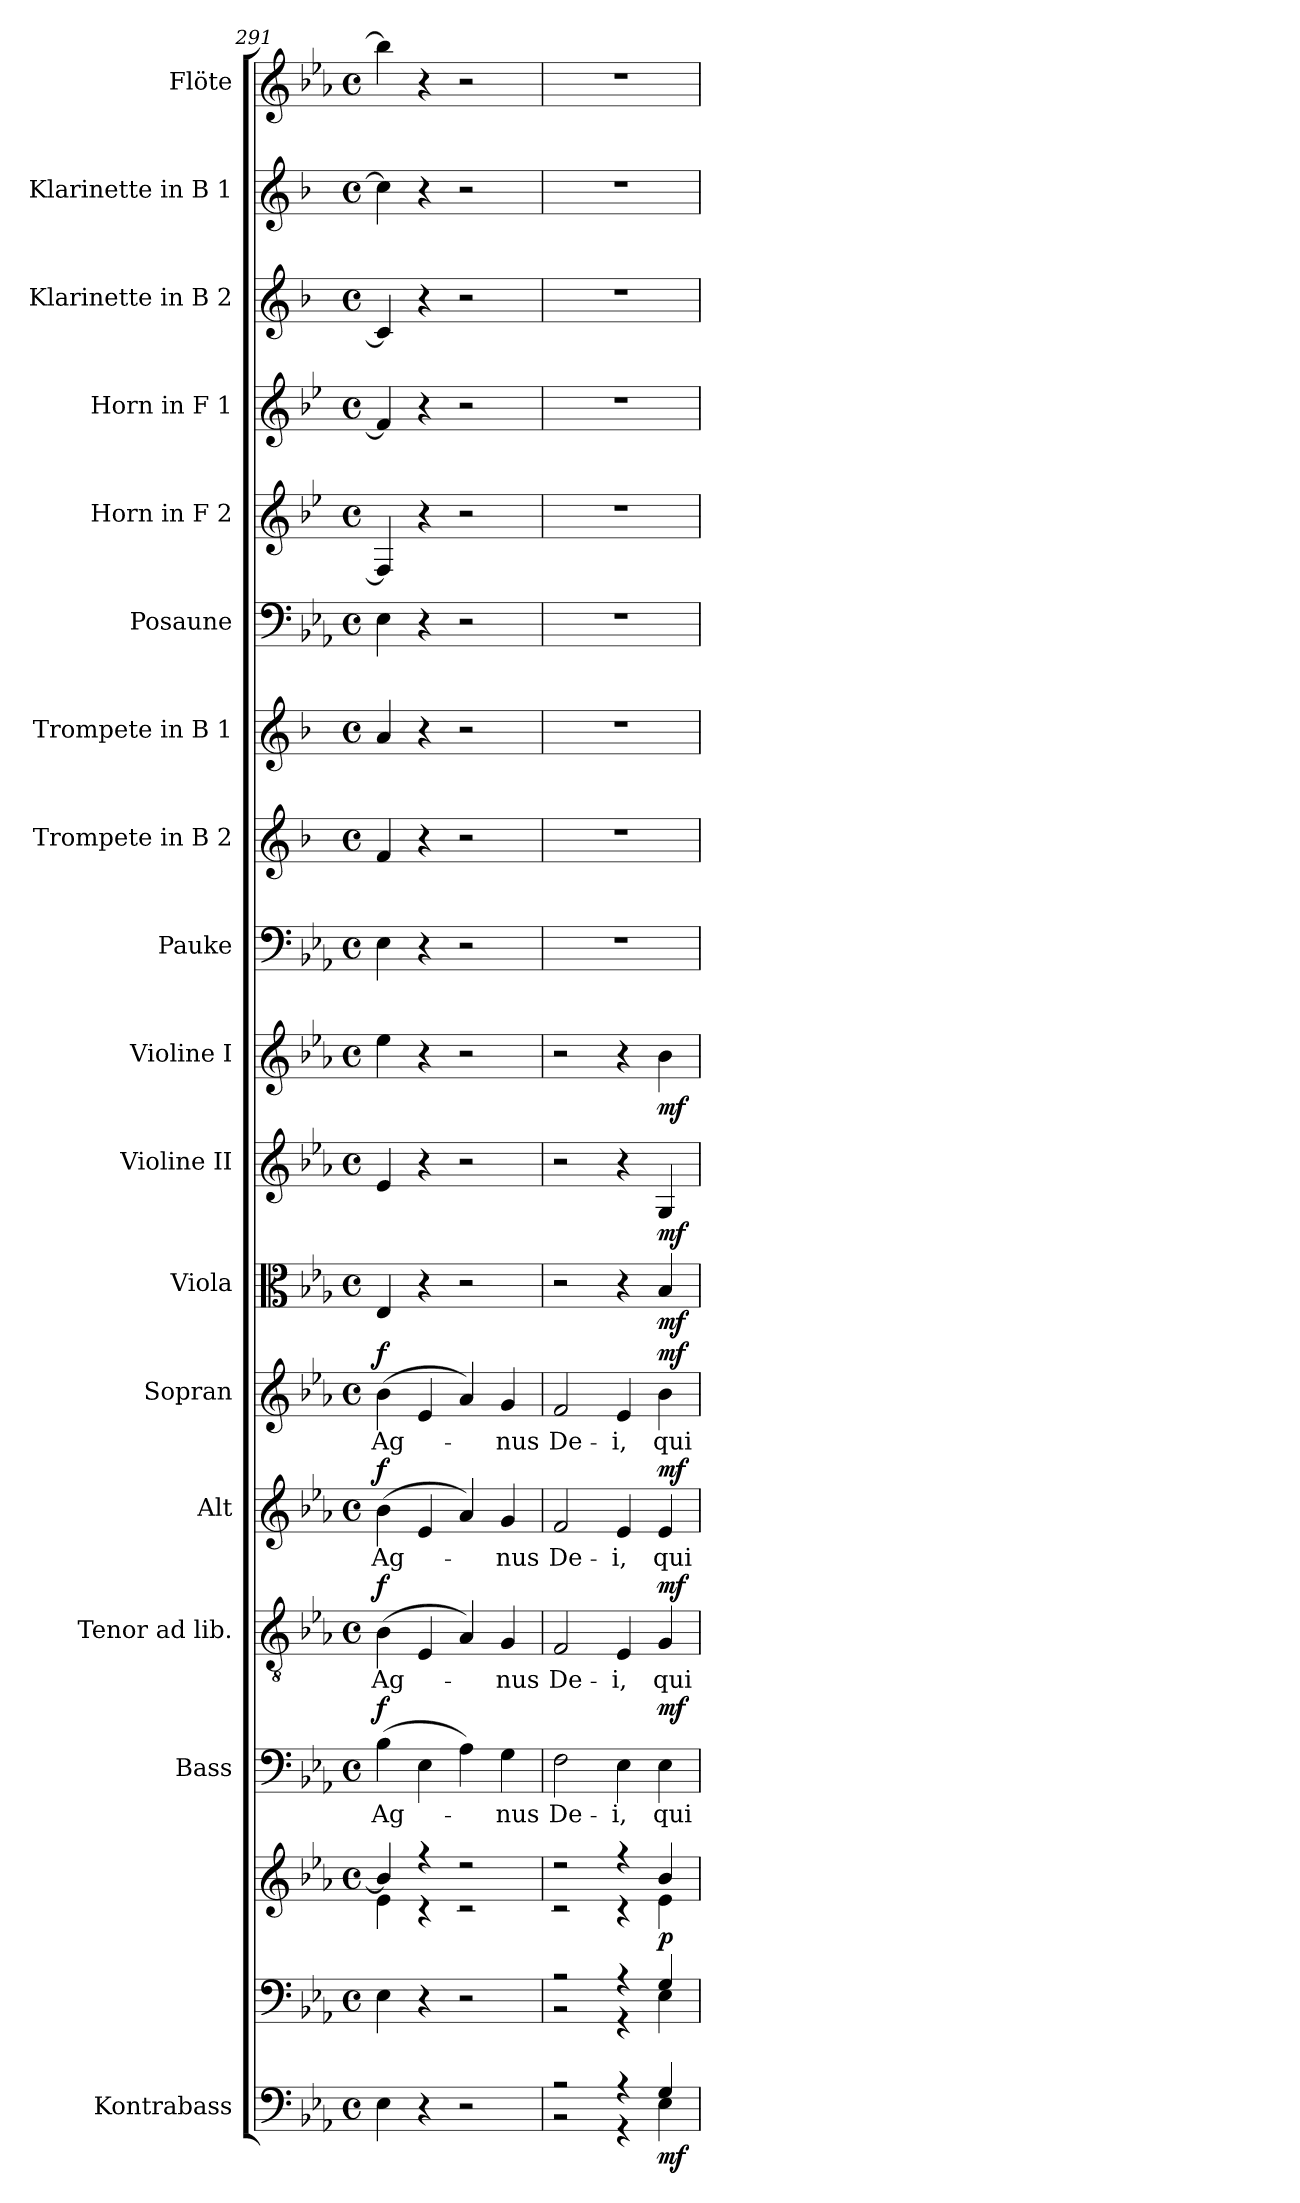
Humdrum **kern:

**kern	**dynam	**kern	**kern	**dynam	**kern	**text	**dynam	**kern	**text	**dynam	**kern	**text	**dynam	**kern	**text	**dynam	**kern	**dynam	**kern	**dynam	**kern	**dynam	**kern	**kern	**kern	**kern	**kern	**kern	**kern	**kern	**kern
*part18	*part18	*part17	*part17	*part17	*part16	*part16	*part16	*part15	*part15	*part15	*part14	*part14	*part14	*part13	*part13	*part13	*part12	*part12	*part11	*part11	*part10	*part10	*part9	*part8	*part7	*part6	*part5	*part4	*part3	*part2	*part1
*staff19	*staff19	*staff18	*staff17	*staff17/18	*staff16	*staff16	*staff16	*staff15	*staff15	*staff15	*staff14	*staff14	*staff14	*staff13	*staff13	*staff13	*staff12	*staff12	*staff11	*staff11	*staff10	*staff10	*staff9	*staff8	*staff7	*staff6	*staff5	*staff4	*staff3	*staff2	*staff1
*I"Kontrabass	*	*	*	*	*I"Bass	*	*	*I"Tenor ad lib.	*	*	*I"Alt	*	*	*I"Sopran	*	*	*I"Viola	*	*I"Violine II	*	*I"Violine I	*	*I"Pauke	*I"Trompete in B 2	*I"Trompete in B 1	*I"Posaune	*I"Horn in F 2	*I"Horn in F 1	*I"Klarinette in B 2	*I"Klarinette in B 1	*I"Flöte
*I'Kb.	*	*	*	*	*I'B	*	*	*I'T	*	*	*I'A	*	*	*I'S	*	*	*I'Vla.	*	*I'Vl. II	*	*I'Vl. I	*	*I'Pk.	*	*	*I'Pos.	*I'Hrn. 2	*I'Hrn. 1	*	*	*I'Fl.
*clefF4	*	*clefF4	*clefG2	*	*clefF4	*	*	*clefGv2	*	*	*clefG2	*	*	*clefG2	*	*	*clefC3	*	*clefG2	*	*clefG2	*	*clefF4	*clefG2	*clefG2	*clefF4	*clefG2	*clefG2	*clefG2	*clefG2	*clefG2
*ITrd7c12	*	*	*	*	*	*	*	*	*	*	*	*	*	*	*	*	*	*	*	*	*	*	*	*ITrd1c2	*ITrd1c2	*	*ITrd4c7	*ITrd4c7	*ITrd1c2	*ITrd1c2	*
*k[b-e-a-]	*	*k[b-e-a-]	*k[b-e-a-]	*	*k[b-e-a-]	*	*	*k[b-e-a-]	*	*	*k[b-e-a-]	*	*	*k[b-e-a-]	*	*	*k[b-e-a-]	*	*k[b-e-a-]	*	*k[b-e-a-]	*	*k[b-e-a-]	*k[b-e-a-]	*k[b-e-a-]	*k[b-e-a-]	*k[b-e-a-]	*k[b-e-a-]	*k[b-e-a-]	*k[b-e-a-]	*k[b-e-a-]
*E-:	*	*E-:	*E-:	*	*E-:	*	*	*E-:	*	*	*E-:	*	*	*E-:	*	*	*E-:	*	*E-:	*	*E-:	*	*E-:	*E-:	*E-:	*E-:	*E-:	*E-:	*E-:	*E-:	*E-:
*M4/4	*	*M4/4	*M4/4	*	*M4/4	*	*	*M4/4	*	*	*M4/4	*	*	*M4/4	*	*	*M4/4	*	*M4/4	*	*M4/4	*	*M4/4	*M4/4	*M4/4	*M4/4	*M4/4	*M4/4	*M4/4	*M4/4	*M4/4
*met(c)	*	*met(c)	*met(c)	*	*met(c)	*	*	*met(c)	*	*	*met(c)	*	*	*met(c)	*	*	*met(c)	*	*met(c)	*	*met(c)	*	*met(c)	*met(c)	*met(c)	*met(c)	*met(c)	*met(c)	*met(c)	*met(c)	*met(c)
=291	=291	=291	=291	=291	=291	=291	=291	=291	=291	=291	=291	=291	=291	=291	=291	=291	=291	=291	=291	=291	=291	=291	=291	=291	=291	=291	=291	=291	=291	=291	=291
*	*	*	*^	*	*	*	*	*	*	*	*	*	*	*	*	*	*	*	*	*	*	*	*	*	*	*	*	*	*	*	*
!	!	!	!	!	!	!	!LO:LY:b	!LO:DY:a	!	!LO:LY:b	!LO:DY:a	!	!LO:LY:b	!LO:DY:a	!	!LO:LY:b	!LO:DY:a	!	!	!	!	!	!	!	!	!	!	!	!	!	!	!
4EE-\	.	4E-\	4b-/]	4e-\	.	(>4B-\	Ag-	f	(>4B-\	Ag-	f	(>4b-\	Ag-	f	(>4b-\	Ag-	f	4E-/	.	4e-/	.	4ee-\	.	4E-\	4e-/	4g/	4E-\	4BB-/]	4B-/]	4B-/]	4b-\]	4bb-\]
4r	.	4r	4r	4r	.	4E-\	.	.	4E-/	.	.	4e-/	.	.	4e-/	.	.	4r	.	4r	.	4r	.	4r	4r	4r	4r	4r	4r	4r	4r	4r
2r	.	2r	2r	2r	.	4A-\)	.	.	4A-/)	.	.	4a-/)	.	.	4a-/)	.	.	2r	.	2r	.	2r	.	2r	2r	2r	2r	2r	2r	2r	2r	2r
!	!	!	!	!	!	!	!LO:LY:b	!	!	!LO:LY:b	!	!	!LO:LY:b	!	!	!LO:LY:b	!	!	!	!	!	!	!	!	!	!	!	!	!	!	!	!
.	.	.	.	.	.	4G\	-nus	.	4G/	-nus	.	4g/	-nus	.	4g/	-nus	.	.	.	.	.	.	.	.	.	.	.	.	.	.	.	.
=292	=292	=292	=292	=292	=292	=292	=292	=292	=292	=292	=292	=292	=292	=292	=292	=292	=292	=292	=292	=292	=292	=292	=292	=292	=292	=292	=292	=292	=292	=292	=292	=292
*^	*	*^	*	*	*	*	*	*	*	*	*	*	*	*	*	*	*	*	*	*	*	*	*	*	*	*	*	*	*	*	*	*
!	!	!	!	!	!	!	!	!	!LO:LY:b	!	!	!LO:LY:b	!	!	!LO:LY:b	!	!	!LO:LY:b	!	!	!	!	!	!	!	!	!	!	!	!	!	!	!	!
2r	2r	.	2r	2r	2r	2r	.	2F\	De-	.	2F/	De-	.	2f/	De-	.	2f/	De-	.	2r	.	2r	.	2r	.	1r	1r	1r	1r	1r	1r	1r	1r	1r
!	!	!	!	!	!	!	!	!	!LO:LY:b	!	!	!LO:LY:b	!	!	!LO:LY:b	!	!	!LO:LY:b	!	!	!	!	!	!	!	!	!	!	!	!	!	!	!	!
4r	4r	.	4r	4r	4r	4r	.	4E-\	-i,	.	4E-/	-i,	.	4e-/	-i,	.	4e-/	-i,	.	4r	.	4r	.	4r	.	.	.	.	.	.	.	.	.	.
!	!	!LO:DY:b	!	!	!	!	!LO:DY:b	!	!LO:LY:b	!LO:DY:a	!	!LO:LY:b	!LO:DY:a	!	!LO:LY:b	!LO:DY:a	!	!LO:LY:b	!LO:DY:a	!	!LO:DY:b	!	!LO:DY:b	!	!LO:DY:b	!	!	!	!	!	!	!	!	!
4GG/	4EE-\	mf	4G/	4E-\	4b-/	4e-\	p	4E-\	qui	mf	4G/	qui	mf	4e-/	qui	mf	4b-\	qui	mf	4B-/	mf	4G/	mf	4b-\	mf	.	.	.	.	.	.	.	.	.
*v	*v	*	*	*	*	*	*	*	*	*	*	*	*	*	*	*	*	*	*	*	*	*	*	*	*	*	*	*	*	*	*	*	*	*
*	*	*v	*v	*	*	*	*	*	*	*	*	*	*	*	*	*	*	*	*	*	*	*	*	*	*	*	*	*	*	*	*	*	*
*	*	*	*v	*v	*	*	*	*	*	*	*	*	*	*	*	*	*	*	*	*	*	*	*	*	*	*	*	*	*	*	*	*
=	=	=	=	=	=	=	=	=	=	=	=	=	=	=	=	=	=	=	=	=	=	=	=	=	=	=	=	=	=	=	=
*-	*-	*-	*-	*-	*-	*-	*-	*-	*-	*-	*-	*-	*-	*-	*-	*-	*-	*-	*-	*-	*-	*-	*-	*-	*-	*-	*-	*-	*-	*-	*-
